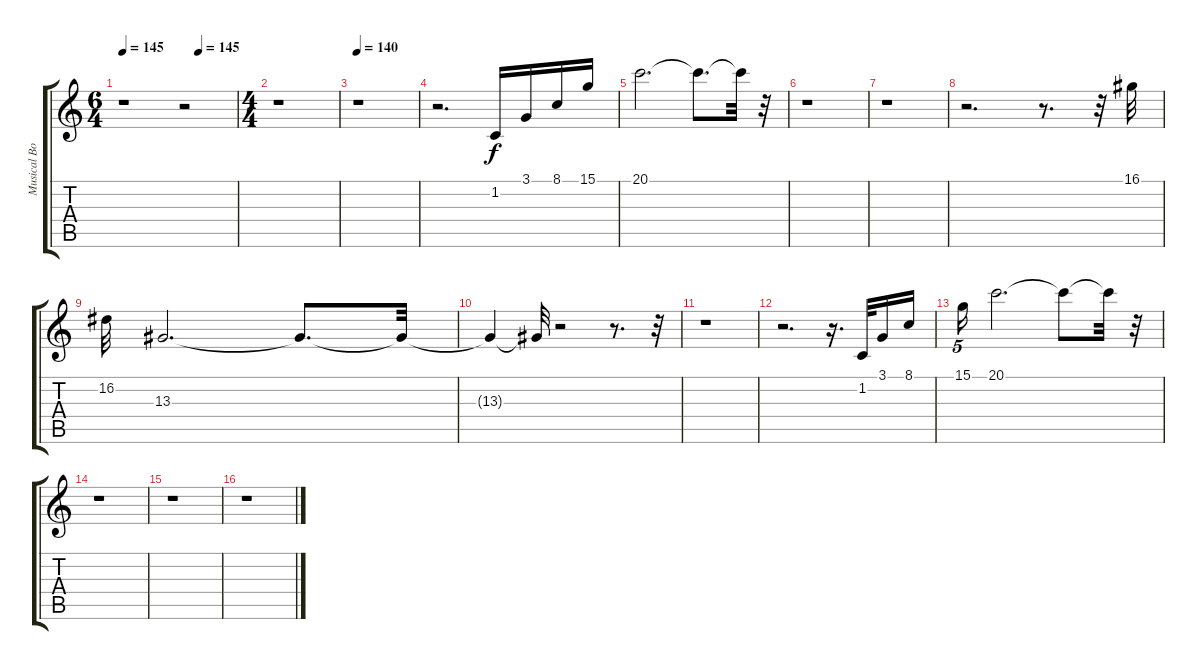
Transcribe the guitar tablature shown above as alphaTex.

\track ("Musical Box" "Musical Bo") {instrument musicbox}
\staff {score tabs}
\tuning (E4 B3 G3 D3 A2 E2) {hide}
\ts (6 4)
\tempo 145
\tempo (145 0.6666666666666666)
\clef g2
\ks c
r.1{dy f} r.2 |
\ts (4 4)
r.1 |
\tempo 140
r.1 |
r.2{d} 1.2.16 3.1.16 8.1.16 15.1.16 |
20.1.2{d} 20.1{t}.8{d} 20.1{t}.32 r.32 |
r.1 |
r.1 |
r.2{d} r.8{d} r.32 16.1.32{balance 16} |
16.2.32 13.3.2{d} 13.3{t}.8{d} 13.3{t}.32 |
13.3{t}.4 13.3{t}.32 r.2 r.8{d} r.32 |
r.1 |
r.2{d} r.16{d} 1.2.32{balance 0} 3.1.16 8.1.16 |
15.1.16{tu (5 4)} 20.1.2{d} 20.1{t}.8 20.1{t}.32 r.32 |
r.1 |
r.1 |
r.1
